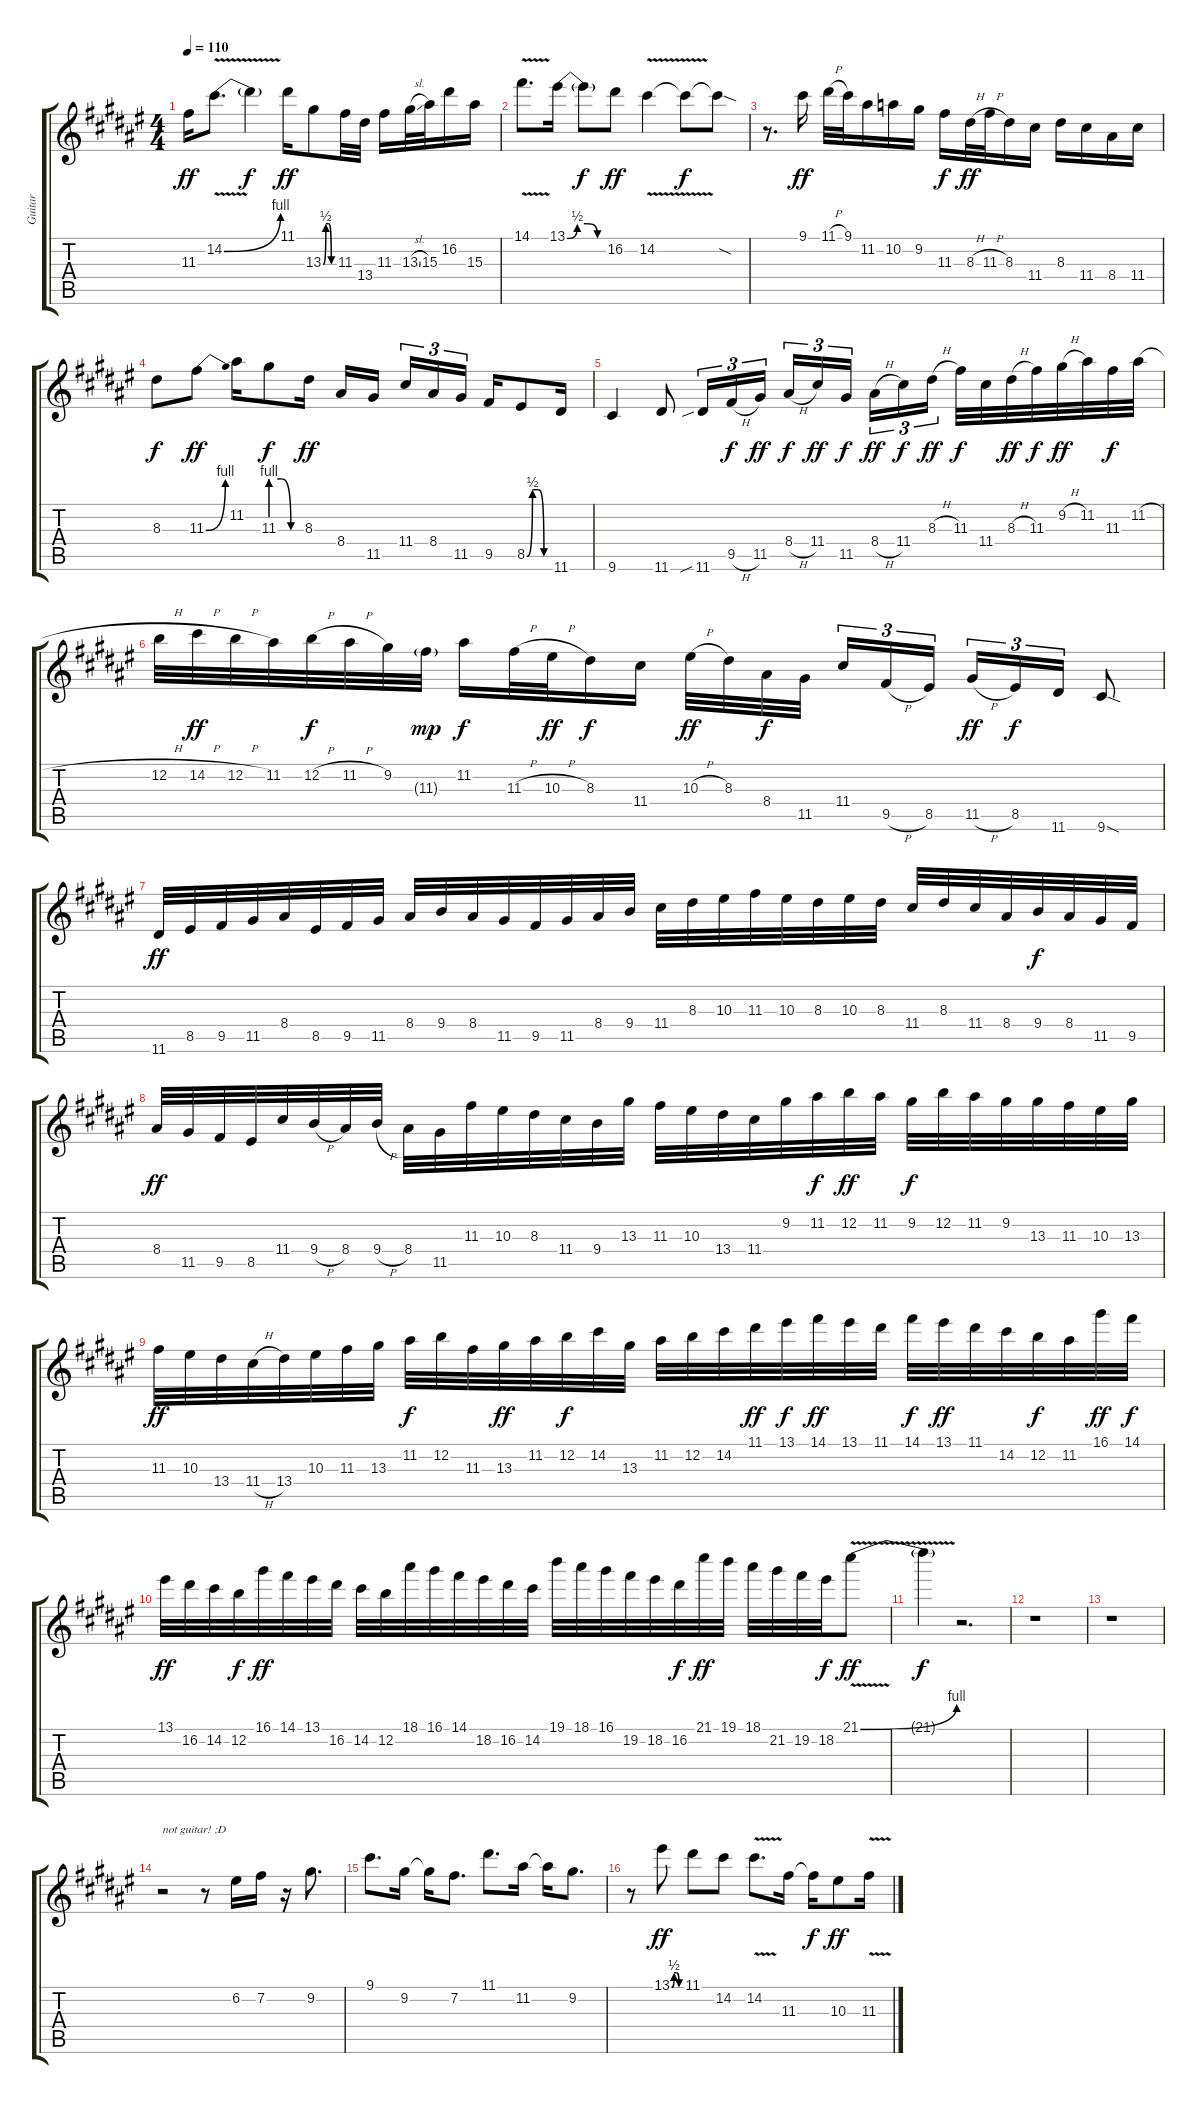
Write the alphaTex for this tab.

\track ("Guitar" "Guitar") {instrument overdrivenguitar}
\staff {score tabs}
\tuning (E4 B3 G3 D3 A2 E2) {hide}
\ts (4 4)
\tempo 110
\clef g2
\ks f#
11.3.16{dy ff} 14.2{be (bend 0 0 60 4) v}.8{d} 14.2{t}.4{dy f} 11.1.16{dy ff} 13.3{be (custom 0 0 15 2 30 2 45 0 60 0)}.8 11.3.32 13.4.32 11.3.16 13.3{sl}.32 15.3.32 16.2.16 15.3.16 |
14.1{v}.8{d} 13.1{be (custom 0 0 15 2 30 2 45 0 60 0)}.16 13.1{t}.8{dy f} 16.2.8{dy ff} 14.2{v}.4 14.2{t}.8{dy f} 14.2{sod t}.8 |
r.8{d} 9.1.16{dy ff} 11.1{h}.32 9.1.32 11.2.16 10.2.16 9.2.16 11.3.16{dy f} 8.3{h}.32{dy ff} 11.3{h}.32 8.3.16 11.4.16 8.3.16 11.4.16 8.4.16 11.4.16 |
8.3.8{dy f} 11.3{be (bend 0 0 60 4)}.8{dy ff} 11.2.16 11.3{be (custom 0 4 20 4 40 0 60 0)}.8{dy f} 8.3.16{dy ff} 8.4.16 11.5.16{beam splitsecondary} 11.4.16{tu (3 2)} 8.4.16{tu (3 2)} 11.5.16{tu (3 2)} 9.5.16 8.5{be (custom 0 0 15 2 30 2 45 0 60 0)}.8 11.6.16 |
9.6.4 11.6.8 11.6{sib}.16{tu (3 2)} 9.5{h}.16{tu (3 2) dy f} 11.5.16{tu (3 2) dy ff} 8.4{h}.16{tu (3 2) dy f} 11.4.16{tu (3 2) dy ff} 11.5.16{tu (3 2) dy f beam splitsecondary} 8.4{h}.16{tu (3 2) dy ff} 11.4.16{tu (3 2) dy f} 8.3{h}.16{tu (3 2) dy ff} 11.3.32{dy f} 11.4.32 8.3{h}.32{dy ff} 11.3.32{dy f} 9.2{h}.32{dy ff} 11.2.32 11.3.32{dy f} 11.2{h}.32 |
12.2{h}.32 14.2{h}.32{dy ff} 12.2{h}.32 11.2.32 12.2{h}.32{dy f} 11.2{h}.32 9.2.32 11.3{g}.32{dy mp} 11.2.16{dy f} 11.3{h}.32 10.3{h}.32{dy ff} 8.3.16{dy f} 11.4.16 10.3{h}.32{dy ff} 8.3.32 8.4.32{dy f} 11.5.32{beam splitsecondary} 11.4.16{tu (3 2)} 9.5{h}.16{tu (3 2)} 8.5.16{tu (3 2)} 11.5{h}.16{tu (3 2) dy ff} 8.5.16{tu (3 2) dy f} 11.6.16{tu (3 2)} 9.6{sod}.8 |
11.6.32{dy ff} 8.5.32 9.5.32 11.5.32 8.4.32 8.5.32 9.5.32 11.5.32 8.4.32 9.4.32 8.4.32 11.5.32 9.5.32 11.5.32 8.4.32 9.4.32 11.4.32 8.3.32 10.3.32 11.3.32 10.3.32 8.3.32 10.3.32 8.3.32 11.4.32 8.3.32 11.4.32 8.4.32 9.4.32{dy f} 8.4.32 11.5.32 9.5.32 |
8.4.32{dy ff} 11.5.32 9.5.32 8.5.32 11.4.32 9.4{h}.32 8.4.32 9.4{h}.32 8.4.32 11.5.32 11.3.32 10.3.32 8.3.32 11.4.32 9.4.32 13.3.32 11.3.32 10.3.32 13.4.32 11.4.32 9.2.32 11.2.32{dy f} 12.2.32{dy ff} 11.2.32 9.2.32{dy f} 12.2.32 11.2.32 9.2.32 13.3.32 11.3.32 10.3.32 13.3.32 |
11.3.32{dy ff} 10.3.32 13.4.32 11.4{h}.32 13.4.32 10.3.32 11.3.32 13.3.32 11.2.32{dy f} 12.2.32 11.3.32 13.3.32{dy ff} 11.2.32 12.2.32{dy f} 14.2.32 13.3.32 11.2.32 12.2.32 14.2.32 11.1.32{dy ff} 13.1.32{dy f} 14.1.32{dy ff} 13.1.32 11.1.32 14.1.32{dy f} 13.1.32{dy ff} 11.1.32 14.2.32 12.2.32{dy f} 11.2.32 16.1.32{dy ff} 14.1.32{dy f} |
13.1.32{dy ff} 16.2.32 14.2.32 12.2.32{dy f} 16.1.32{dy ff} 14.1.32 13.1.32 16.2.32 14.2.32 12.2.32 18.1.32 16.1.32 14.1.32 18.2.32 16.2.32 14.2.32 19.1.32 18.1.32 16.1.32 19.2.32 18.2.32 16.2.32{dy f} 21.1.32{dy ff} 19.1.32 18.1.32 21.2.32 19.2.32 18.2.32{dy f} 21.1{be (bend 0 0 60 4) v}.8{dy ff} |
21.1{t}.4{dy f} r.2{d} |
r.1 |
r.1 |
r.2{txt "not guitar! ;D" volume 14 instrument synthbrass1} r.8 6.2.16 7.2.16 r.16 9.2.8{d} |
9.1.8{d} 9.2.16 9.2{t}.16 7.2.8{d} 11.1.8{d} 11.2.16 11.2{t}.16 9.2.8{d} |
r.8{volume 16 instrument overdrivenguitar} 13.1{be (custom 0 0 15 2 30 2 45 0 60 0)}.8{dy ff} 11.1.8 14.2.8 14.2{v}.8{d} 11.3.16 11.3{t}.16{dy f} 10.3.8{dy ff} 11.3{v}.16
